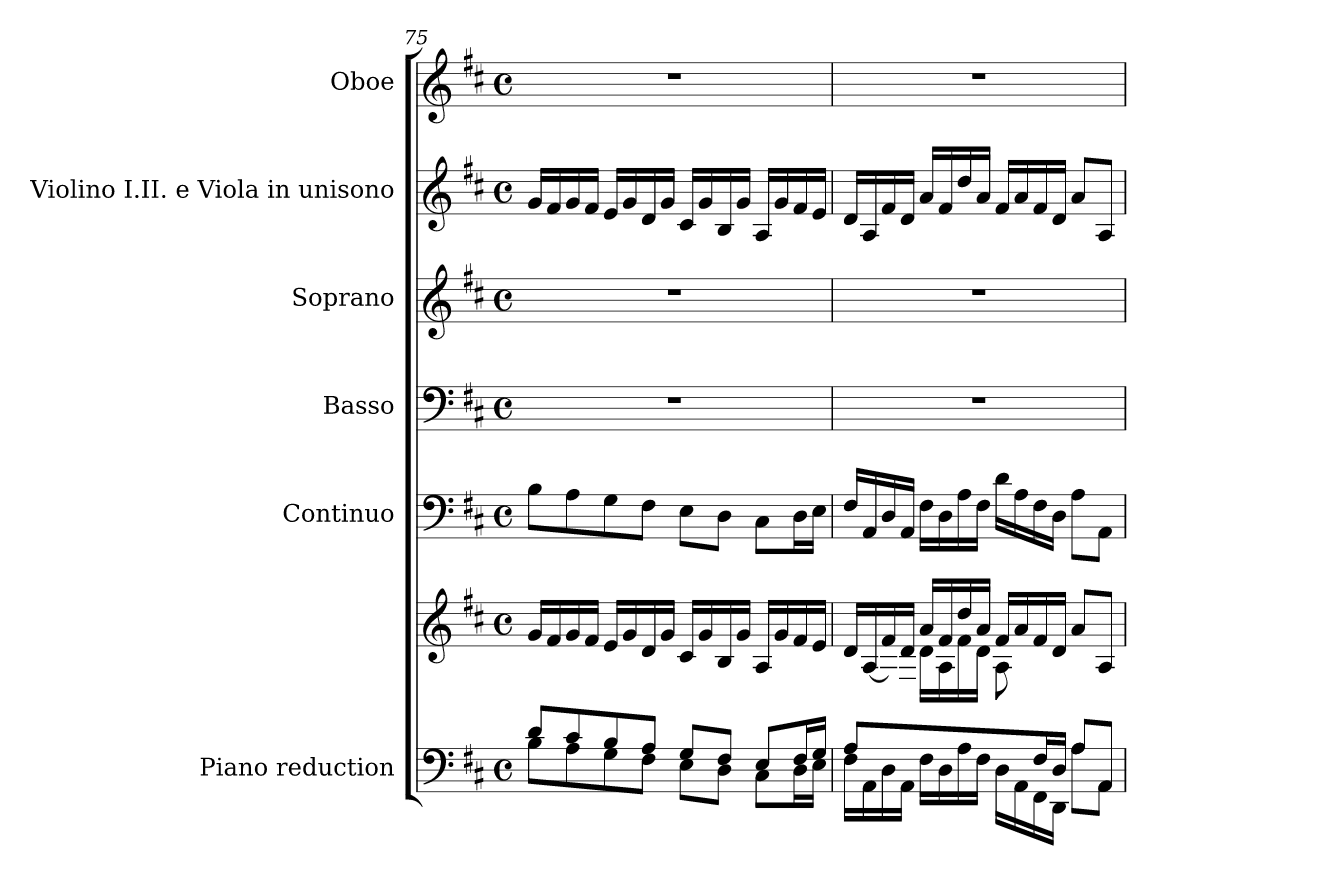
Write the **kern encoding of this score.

**kern	**kern	**kern	**kern	**kern	**kern	**kern
*part6	*part6	*part5	*part4	*part3	*part2	*part1
*staff7	*staff6	*staff5	*staff4	*staff3	*staff2	*staff1
*I"Piano reduction	*	*I"Continuo	*I"Basso	*I"Soprano	*I"Violino I.II. e Viola in unisono	*I"Oboe
*I'Pno	*	*	*	*	*	*I'Ob
*clefF4	*clefG2	*clefF4	*clefF4	*clefG2	*clefG2	*clefG2
*k[f#c#]	*k[f#c#]	*k[f#c#]	*k[f#c#]	*k[f#c#]	*k[f#c#]	*k[f#c#]
*M4/4	*M4/4	*M4/4	*M4/4	*M4/4	*M4/4	*M4/4
*met(c)	*met(c)	*met(c)	*met(c)	*met(c)	*met(c)	*met(c)
=75	=75	=75	=75	=75	=75	=75
*^	*	*	*	*	*	*
8d/L	8B\L	16g/LL	8B\L	1r	1r	16g/LL	1r
.	.	16f#/	.	.	.	16f#/	.
8c#/	8A\	16g/	8A\	.	.	16g/	.
.	.	16f#/JJ	.	.	.	16f#/JJ	.
8B/	8G\	16e/LL	8G\	.	.	16e/LL	.
.	.	16g/	.	.	.	16g/	.
8A/J	8F#\J	16d/	8F#\J	.	.	16d/	.
.	.	16g/JJ	.	.	.	16g/JJ	.
8G/L	8E\L	16c#/LL	8E\L	.	.	16c#/LL	.
.	.	16g/	.	.	.	16g/	.
8F#/J	8D\J	16B/	8D\J	.	.	16B/	.
.	.	16g/JJ	.	.	.	16g/JJ	.
8E/L	8C#\L	16A/LL	8C#\L	.	.	16A/LL	.
.	.	16g/	.	.	.	16g/	.
16F#/L	16D\L	16f#/	16D\L	.	.	16f#/	.
16G/JJ	16E\JJ	16e/JJ	16E\JJ	.	.	16e/JJ	.
=76	=76	=76	=76	=76	=76	=76	=76
*	*	*^	*	*	*	*	*
8A/L	16F#\LL	16d/LL	8ryy	16F#/LL	1r	1r	16d/LL	1r
.	16AA\	[<16A/	.	16AA/	.	.	16A/	.
2ryy	16D\	16f#/	16A\L]	16D/	.	.	16f#/	.
.	16AA\JJ	16d/JJ	16F#\JJ	16AA/JJ	.	.	16d/JJ	.
.	16F#\LL	16a/LL	16d\LL	16F#\LL	.	.	16a/LL	.
.	16D\	16f#/	16A\	16D\	.	.	16f#/	.
.	16A\	16dd/	16f#\	16A\	.	.	16dd/	.
.	16F#\JJ	16a/JJ	16d\JJ	16F#\JJ	.	.	16a/JJ	.
.	16D\LL	16f#/LL	8A\L	16d\LL	.	.	16f#/LL	.
.	16AA\	16a/	.	16A\	.	.	16a/	.
16F#/L	16FF#\	16f#/	4.ryy	16F#\	.	.	16f#/	.
16D/JJ	16DD\JJ	16d/JJ	.	16D\JJ	.	.	16d/JJ	.
8A/L	8A\L	8a/L	.	8A\L	.	.	8a/L	.
8AA/J	8AA\J	8A/J	.	8AA\J	.	.	8A/J	.
*v	*v	*	*	*	*	*	*	*
*	*v	*v	*	*	*	*	*
=	=	=	=	=	=	=
*-	*-	*-	*-	*-	*-	*-
